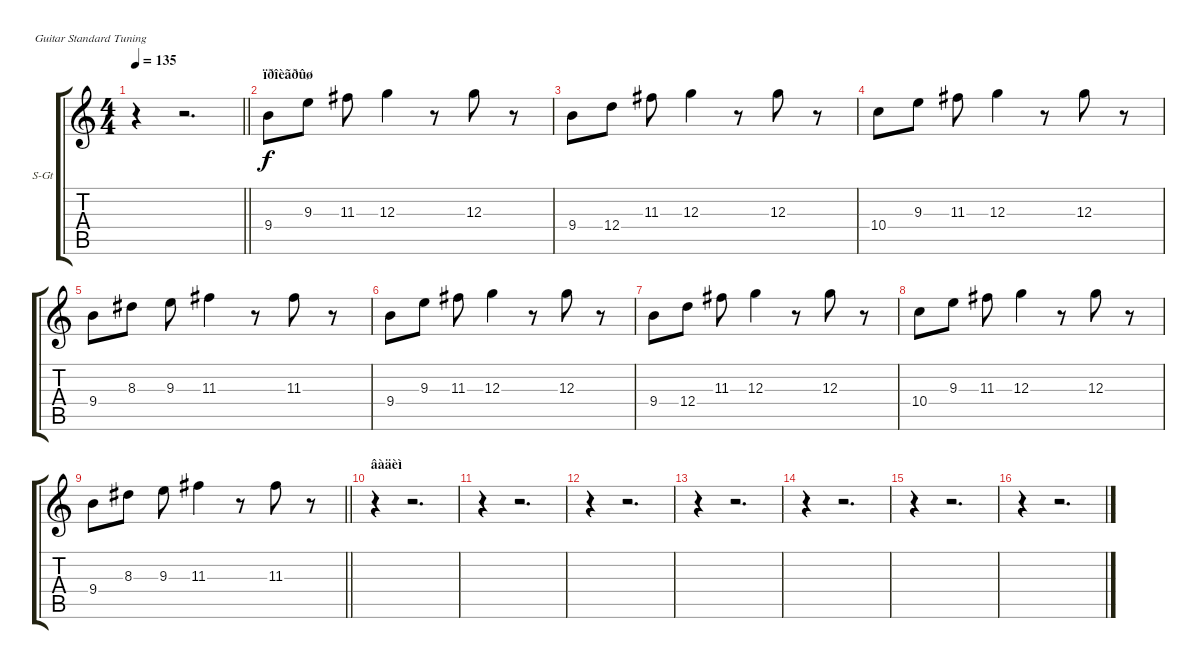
\bracketExtendMode groupsimilarinstruments
\firstSystemTrackNameOrientation horizontal
\otherSystemsTrackNameOrientation horizontal
\track ("Äîðîæêà 9" "S-Gt") {instrument fx8scifi}
\staff {score tabs}
\tuning (E4 B3 G3 D3 A2 E2)
\displaytranspose 12
\ts (4 4)
\tempo 135
\clef g2
\barLineRight lightlight
\ks c
r.4{dy f} r.2{d} |
\section ("" "ïðîèãðûø")
9.4.8 9.3.8 11.3.8 12.3.4 r.8 12.3.8 r.8 |
9.4.8 12.4.8 11.3.8 12.3.4 r.8 12.3.8 r.8 |
10.4.8 9.3.8 11.3.8 12.3.4 r.8 12.3.8 r.8 |
9.4.8 8.3.8 9.3.8 11.3.4 r.8 11.3.8 r.8 |
9.4.8 9.3.8 11.3.8 12.3.4 r.8 12.3.8 r.8 |
9.4.8 12.4.8 11.3.8 12.3.4 r.8 12.3.8 r.8 |
10.4.8 9.3.8 11.3.8 12.3.4 r.8 12.3.8 r.8 |
\barLineRight lightlight
9.4.8 8.3.8 9.3.8 11.3.4 r.8 11.3.8 r.8 |
\section ("" "âàäèì")
r.4 r.2{d} |
r.4 r.2{d} |
r.4 r.2{d} |
r.4 r.2{d} |
r.4 r.2{d} |
r.4 r.2{d} |
r.4 r.2{d}
